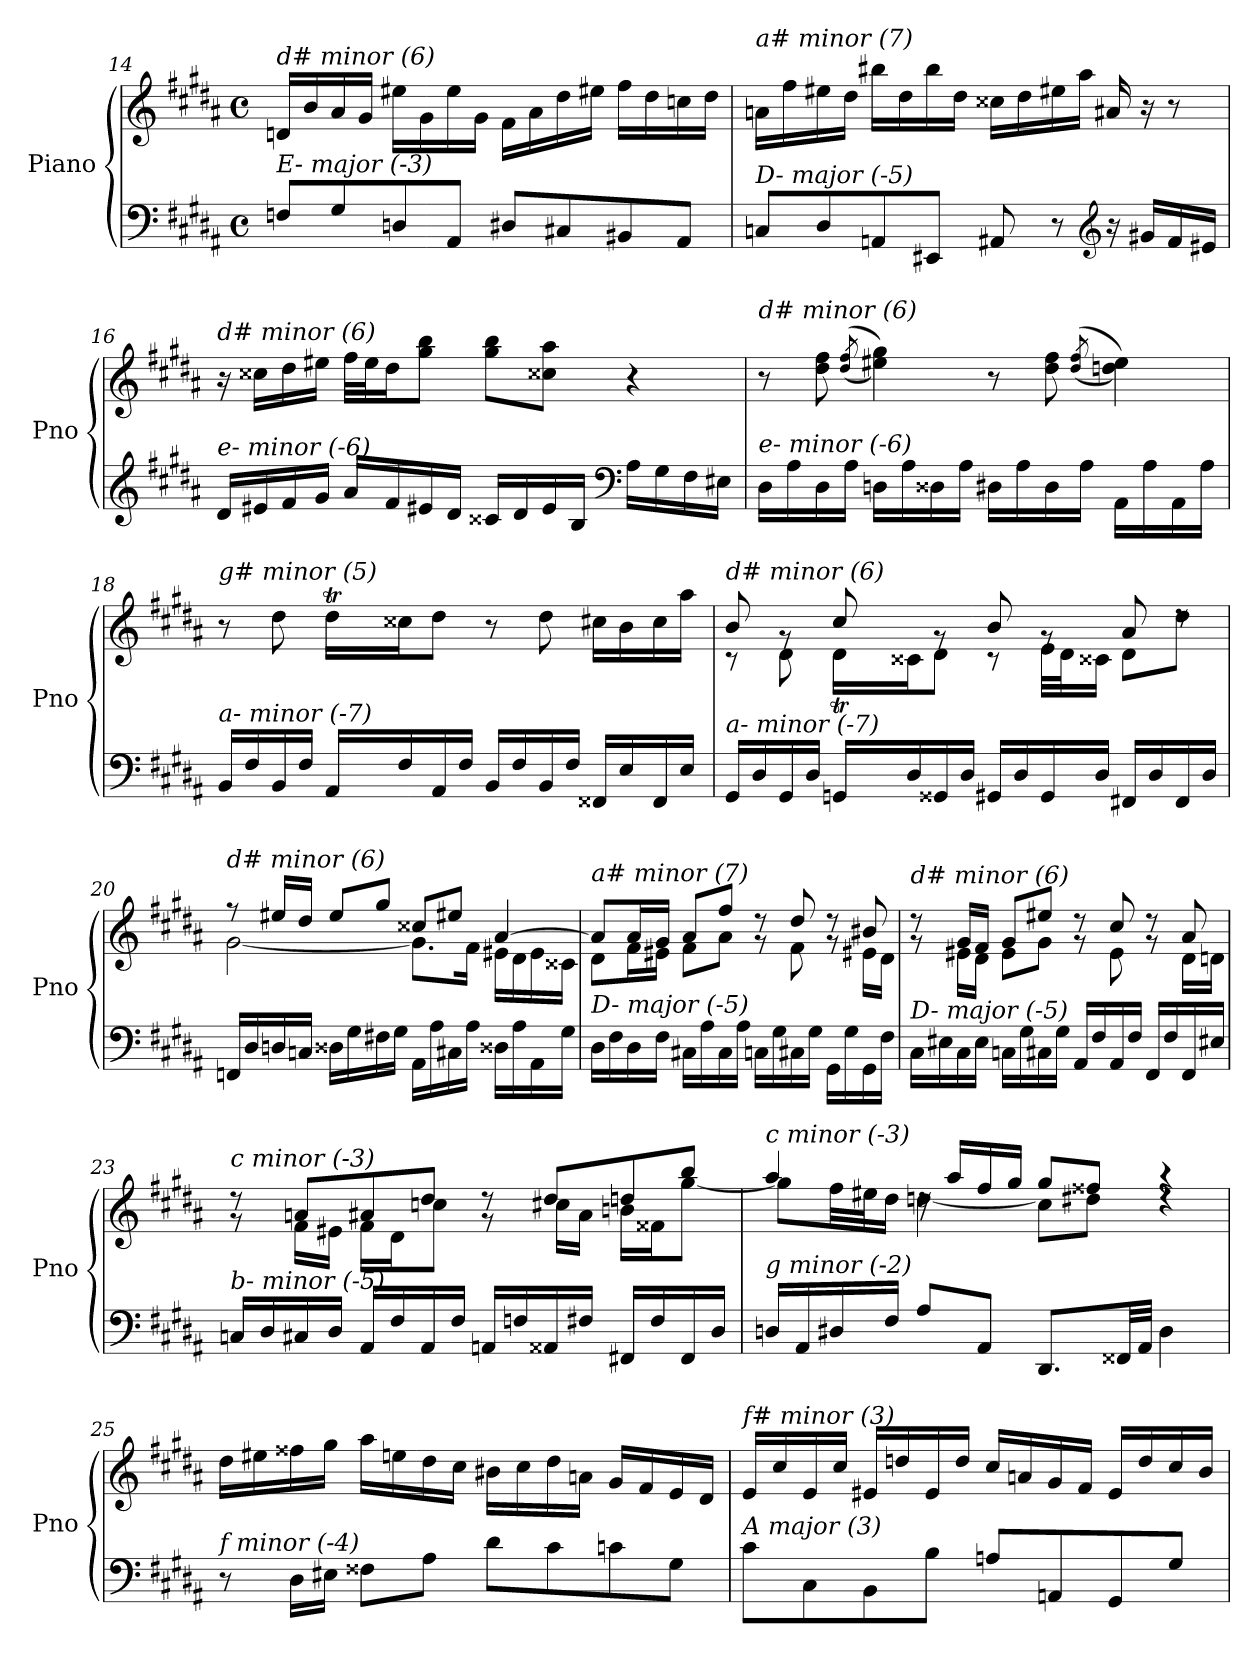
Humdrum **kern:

**kern	**kern
*part1	*part1
*staff2	*staff1
*I"Piano	*
*I'Pno	*
*clefF4	*clefG2
*k[f#c#g#d#a#]	*k[f#c#g#d#a#]
*M4/4	*M4/4
*met(c)	*met(c)
=14	=14
!	!LO:TX:i:t=d# minor (6)
!LO:TX:i:t=E- major (-3)	!
8Fni/L	16dni/LL
.	16b/
8G#/	16a#/
.	16g#/JJ
8Dni/	16ee#X\LL
.	16g#\
8AA#/J	16ee#\
.	16g#\JJ
8D#/L	16f#\LL
.	16a#\
8C#X/	16dd#\
.	16ee#X\JJ
8BB#Xj/	16ff#\LL
.	16dd#\
8AA#/J	16ccni\
.	16dd#\JJ
=15	=15
!	!LO:TX:i:t=a# minor (7)
!LO:TX:i:t=D- major (-5)	!
8Cni/L	16ani\LL
.	16ff#\
8D#/	16ee#X\
.	16dd#\JJ
8AAni/	16bb#X\LL
.	16dd#\
8EE#X/J	16bb#\
.	16dd#\JJ
8AA#/	16cc##Xj\LL
.	16dd#\
8r	16ee#X\
.	16aa#\JJ
*clefG2	*
16r	16a#/
16g#X/LL	16r
16f#/	8r
16e#X/JJ	.
!!LO:PB:g=z
=16	=16
!	!LO:TX:i:t=d# minor (6)
!LO:TX:i:t=e- minor (-6)	!
16d#/LL	16r
16e#X/	16cc##X\LL
16f#/	16dd#\
16g#/JJ	16ee#X\JJ
16a#/LL	32ff#\LLL
.	32ee#\J
16f#/	16dd#\J
16e#X/	8gg#\ 8bb\J
16d#/JJ	.
16c##Xj/LL	8gg#\ 8bb\L
16d#/	.
16e#/	8cc##X\ 8aa#\J
16B/JJ	.
*clefF4	*
16A#\LL	4r
16G#\	.
16F#\	.
16E#X\JJ	.
=17	=17
!	!LO:TX:i:t=d# minor (6)
!LO:TX:i:t=e- minor (-6)	!
16D#\LL	8r
16A#\	.
16D#\	8dd#\ 8ff#\
16A#\JJ	.
.	(>(8qdd#/ 8qff#/
16Dni\LL	4ee#X\ 4gg#\))
16A#\	.
16D##i\	.
16A#\JJ	.
16D#\LL	8r
16A#\	.
16D#\	8dd#\ 8ff#\
16A#\JJ	.
.	((>8qdd#/ 8qff#/
16AA#\LL	4ddni\ 4ee#\))
16A#\	.
16AA#\	.
16A#\JJ	.
=18	=18
*^	*^
!	!	!LO:TX:i:t=g# minor (5)	!
!LO:TX:i:t=a- minor (-7)	!	!	!
4ryy	16BB/LL	8r	4ryy
.	16F#/	.	.
.	16BB/	8dd#\	.
.	16F#/JJ	.	.
16.ryy	16AA#/LL	16dd#t\LL	64dd#!yy
.	.	.	64ee!yy
.	.	.	16dd#!yy
.	16F#/	16cc##Xj\J	.
2ryy	.	.	2ryy
.	16AA#/	8dd#\J	.
.	16F#/JJ	.	.
.	16BB/LL	8r	.
.	16F#/	.	.
.	16BB/	8dd#\	.
.	16F#/JJ	.	.
.	16FF##X/LL	16cc#X\LL	.
.	16E/	16b\	.
8ryy	.	.	8ryy
.	16FF##/	16cc#\	.
.	16E/JJ	16aa#\JJ	.
32ryy	.	.	32ryy
!!LO:LB:g=z
=19	=19	=19	=19
*	*	*	*^
!	!	!LO:TX:i:t=d# minor (6)	!	!
!LO:TX:i:t=a- minor (-7)	!	!	!	!
4ryy	16GG#/LL	8b/	8r	4ryy
.	16D#/	.	.	.
.	16GG#/	8rg	8d#\	.
.	16D#/JJ	.	.	.
16ryy	16GGni/LL	8cc#/	16d#t\LL	64d#!yy
.	.	.	.	64e!yy
.	.	.	.	32d#!yy
2ryy	16D#/	.	16c##X\J	2ryy
.	16GG##i/	8rg	8d#\J	.
.	16D#/JJ	.	.	.
.	16GG#/LL	8b/	8r	.
.	16D#/	.	.	.
.	16GG#/	8rg	32e\LLL	.
.	.	.	32d#\J	.
.	16D#/JJ	.	16c##X\JJ	.
.	16FF#X/LL	8a#/	8d#\L	.
8.ryy	16D#/	.	.	8.ryy
.	16FF#/	8rdd	8dd#\J	.
.	16D#/JJ	.	.	.
*	*	*	*v	*v
=20	=20	=20	=20
!	!	!LO:TX:i:t=d# minor (6)	!
!LO:TX:i:t=E- major (-3)	!	!	!
*v	*v	*	*
16FFni/LL	8r	[2g#\
16D#/	.	.
16Dni/	16ee#X/LL	.
16Cni/JJ	16dd#/JJ	.
16D##i\LL	8ee#/L	.
16G#\	.	.
16F#Xi\	8gg#/J	.
16G#\JJ	.	.
16AA#\LL	8cc##X/L	8.g#\L]
16A#\	.	.
16C#Xi\	8ee#X/J	.
16A#\JJ	.	16f#\Jk
16D##Xi\LL	[4a#/	16e#X\LL
16A#\	.	16d#\
16AA#\	.	16e#\
16G#\JJ	.	16c##X\JJ
=21	=21	=21
!	!LO:TX:i:t=a# minor (7)	!
!LO:TX:i:t=D- major (-5)	!	!
16D#\LL	8a#/L]	8d#\L
16F#\	.	.
16D#\	16a#/L	16f#\L
16F#\JJ	16g#/JJ	16e#X\JJ
16C#X\LL	8a#/L	8f#\L
16A#\	.	.
16C#\	8ff#/J	8a#\J
16A#\JJ	.	.
16Cni\LL	8rg	8rdd
16G#\	.	.
16C#i\	8dd#/	8f#\
16G#\JJ	.	.
16GG#\LL	8rg	8rdd
16G#\	.	.
16GG#\	8b#X/	16e#X\LL
16F#\JJ	.	16d#\JJ
!!LO:LB:g=z	!!
=22	=22	=22
!	!LO:TX:i:t=d# minor (6)	!
!LO:TX:i:t=D- major (-5)	!	!
16C#\LL	8rg	8rdd
16E#X\	.	.
16C#\	16g#/LL	16e#X\LL
16E#\JJ	16f#/JJ	16d#\JJ
16Cni\LL	8g#/L	8e#\L
16G#\	.	.
16C#i\	8ee#X/J	8g#\J
16G#\JJ	.	.
16AA#/LL	8rg	8rdd
16F#/	.	.
16AA#/	8cc#/	8e#\
16F#/JJ	.	.
16FF#/LL	8rg	8rdd
16F#/	.	.
16FF#/	8a#/	16d#\LL
16E#X/JJ	.	16dni\JJ
=23	=23	=23
!	!LO:TX:i:t=c minor (-3)	!
!LO:TX:i:t=b- minor (-5)	!	!
16Cni/LL	8rg	8rdd
16D#/	.	.
16C#i/	8ani/L	16f#\LL
16D#/JJ	.	16e#X\JJ
16AA#/LL	8a#/	16f#\LL
16F#/	.	16d#\J
16AA#/	8dd#/J	8ccni\J
16F#/JJ	.	.
16AAni/LL	8rg	8rdd
16Fni/	.	.
16AA##i/	8dd#/L	16cc#i\LL
16F#i/JJ	.	16a#\JJ
16FF#Xi/LL	8ddni/	16bn\LL
16F#i/	.	16f##Xi\J
16FF#i/	8bb/J	[8gg#\J
16D#/JJ	.	.
=24	=24	=24
!	!LO:TX:i:t=c minor (-3)	!
!LO:TX:i:t=g minor (-2)	!	!
16Dni/LL	4aa#/	8gg#\L]
16AA#/	.	.
16D#/	.	32ff#\LL
.	.	32ee#Xj\J
16F#/JJ	.	16dd#\JJ
8A#/L	16rdd	[4ddni\
.	16aa#/LL	.
8AA#/J	16ff#i/	.
.	16gg#/JJ	.
8.DD#/L	8gg#/L	8cc##\L]
.	8ff##X/J	8dd#\J
32FF##X/LL	.	.
32AA#/JJJ	.	.
4D#\	4r	4rdd
!!LO:LB:g=z
=25	=25	=25
!	!LO:TX:i:t=c# minor (4)	!
!LO:TX:i:t=f minor (-4)	!	!
*	*v	*v
8r	16dd#\LL
.	16ee#X\
16D#\LL	16ff##Xj\
16E#Xj\JJ	16gg#\JJ
8F##X\L	16aa#\LL
.	16een\
8A#\J	16dd#\
.	16cc#\JJ
8d#\L	16b#X\LL
.	16cc#\
8c#\	16dd#\
.	16an\JJ
8cni\	16g#/LL
.	16f#/
8G#\J	16e/
.	16d#/JJ
=26	=26
!	!LO:TX:i:t=f# minor (3)
!LO:TX:i:t=A major (3)	!
8c#\L	16e/LL
.	16cc#/
8C#\	16e/
.	16cc#/JJ
8BB\	16e#X/LL
.	16ddn/
8B\J	16e#/
.	16dd/JJ
8An/L	16cc#/LL
.	16an/
8AAn/	16g#/
.	16f#/JJ
8GG#/	16e#/LL
.	16dd/
8G#/J	16cc#/
.	16b/JJ
=	=
*-	*-
